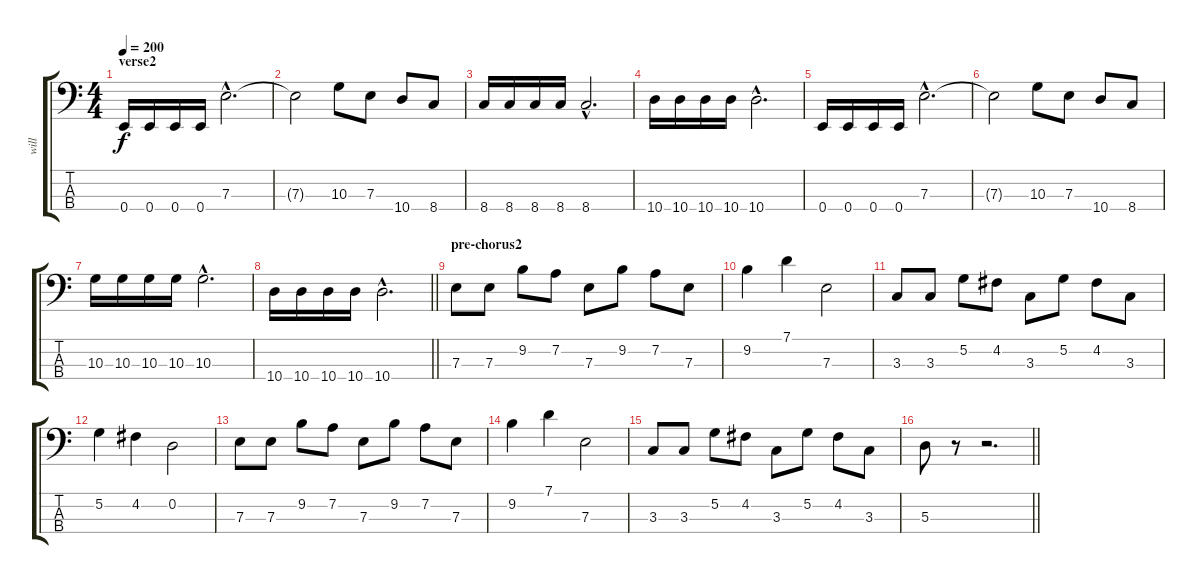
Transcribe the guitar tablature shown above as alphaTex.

\track ("will" "will") {instrument electricbassfinger}
\staff {score tabs}
\tuning (G2 D2 A1 E1) {hide}
\ts (4 4)
\section ("" "verse2")
\tempo 200
\clef f4
\ks c
0.4.16{dy f} 0.4.16 0.4.16 0.4.16 7.3{hac}.2{d} |
7.3{t}.2 10.3.8 7.3.8 10.4.8 8.4.8 |
8.4.16 8.4.16 8.4.16 8.4.16 8.4{hac}.2{d} |
10.4.16 10.4.16 10.4.16 10.4.16 10.4{hac}.2{d} |
0.4.16 0.4.16 0.4.16 0.4.16 7.3{hac}.2{d} |
7.3{t}.2 10.3.8 7.3.8 10.4.8 8.4.8 |
10.3.16 10.3.16 10.3.16 10.3.16 10.3{hac}.2{d} |
\barLineRight lightlight
10.4.16 10.4.16 10.4.16 10.4.16 10.4{hac}.2{d} |
\section ("" "pre-chorus2")
7.3.8 7.3.8 9.2.8 7.2.8 7.3.8 9.2.8 7.2.8 7.3.8 |
9.2.4 7.1.4 7.3.2 |
3.3.8 3.3.8 5.2.8 4.2.8 3.3.8 5.2.8 4.2.8 3.3.8 |
5.2.4 4.2.4 0.2.2 |
7.3.8 7.3.8 9.2.8 7.2.8 7.3.8 9.2.8 7.2.8 7.3.8 |
9.2.4 7.1.4 7.3.2 |
3.3.8 3.3.8 5.2.8 4.2.8 3.3.8 5.2.8 4.2.8 3.3.8 |
\barLineRight lightlight
5.3.8 r.8 r.2{d}
